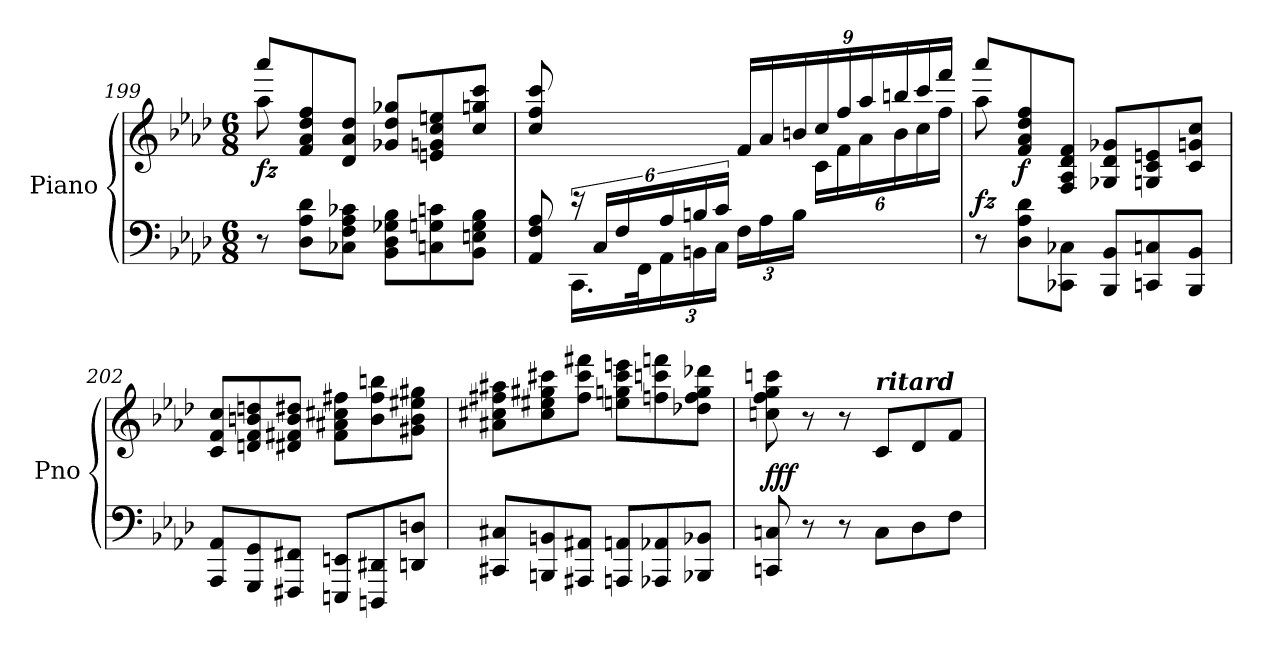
**kern	**kern	**dynam
*part1	*part1	*part1
*staff2	*staff1	*staff1/2
*I"Piano	*	*
*I'Pno	*	*
!!LO:LB:g=z
*clefF4	*clefG2	*
*k[b-e-a-d-]	*k[b-e-a-d-]	*
*M6/8	*M6/8	*
=199	=199	=199
*	*^	*
!	!	!	!LO:DY:b
8r	8aaa-/L	8aa-\	fz
8D-\ 8A-\ 8d-\L	8f/ 8a-/ 8dd-/ 8ff/	8reyy	.
8C-X\ 8F\ 8A-\ 8c-X\J	8d-/ 8a-/ 8dd-/J	2rcyy	.
8BB-\ 8D-\ 8G-X\ 8B-\L	8g-X/ 8dd-/ 8gg-X/L	.	.
8Cn\ 8Gn\ 8cn\	8en/ 8gn/ 8cc/ 8een/	.	.
8BB-\ 8En\ 8G\ 8B-\J	8cc/ 8ggn/ 8ccc/J	.	.
=200	=200	=200	=200
*^	*	*	*
8AA-/ 8F/ 8A-/	8rAAAyy	8cc/ 8ff/ 8ccc/	2rFyy	.
24r	16.CC\LL	8ryy	.	.
24C/LL	.	.	.	.
24F/	.	.	.	.
.	32FF\K	.	.	.
*Xbrackettup	*	*	*	*
24A-/	24AA-\	8ryy	.	.
24Bn/	24BBn\	.	.	.
24c/JJ	24C\JJ	.	.	.
*	*	*Xbrackettup	*	*
4.rAyy	24F\LL	24f/LL	.	.
.	24A-\	24a-/	.	.
.	24B\JJ	24bn/	.	.
.	4ryy	24cc/	24c\LL	.
.	.	24ff/	24f\	.
.	.	24aa-/	24a-\	.
.	.	24bbn/	24b\	.
.	.	24ccc/	24cc\	.
.	.	24fff/JJ	24ff\JJ	.
*v	*v	*	*	*
=201	=201	=201	=201
!	!	!	!LO:DY:a=2
8r	8aaa-/L	8aa-\	fz
!	!	!	!LO:DY:b
8D-\ 8A-\ 8d-\L	8f/ 8a-/ 8dd-/ 8ff/	8reyy	f
8CC-X\ 8C-X\J	8F/ 8A-/ 8d-/ 8f/J	2rcyy	.
8BBB-/ 8BB-/L	8G-X/ 8d-/ 8g-X/L	.	.
8CCn/ 8Cn/	8Gn/ 8c/ 8en/	.	.
8BBB-/ 8BB-/J	8c/ 8gn/ 8cc/J	.	.
*	*v	*v	*
!!LO:PB:g=z
=202	=202	=202
8AAA-/ 8AA-/L	8c/ 8f/ 8cc/L	.
8GGG/ 8GG/	8dn/ 8f/ 8bn/ 8ddn/	.
8FFF#X/ 8FF#X/J	8d#X/ 8f#X/ 8b/ 8dd#X/J	.
8EEEn/ 8EEn/L	8f#\ 8a#X\ 8cc#X\ 8ff#X\L	.
8DDDn/ 8DD#X/	8b\ 8ff#\ 8bbn\	.
8DDn/ 8Dn/J	8g#X\ 8b\ 8ee#X\ 8gg#X\J	.
=203	=203	=203
8CC#X/ 8C#X/L	8a#X\ 8cc#X\ 8ff#X\ 8aa#X\L	.
8BBBn/ 8BBn/	8cc#\ 8ee#X\ 8gg#X\ 8ccc#X\	.
8AAA#X/ 8AA#X/J	8ff#\ 8ccc#\ 8fff#X\J	.
8AAAn/ 8AAn/L	8een\ 8ggn\ 8ccc#\ 8eeen\L	.
8AAA-X/ 8AA-X/	8ffn\ 8cccn\ 8fffn\	.
8BBB-X/ 8BB-X/J	8dd-X\ 8ff\ 8gg\ 8ddd-X\J	.
=204	=204	=204
!	!	!LO:DY:a=2
8CCn/ 8Cn/	8ccn\ 8ff\ 8gg\ 8cccn\	fff
8r	8r	.
8r	8r	.
!	!LO:TX:a:Bi:t=ritard	!
8C\L	8c/L	.
8D-\	8d-/	.
8F\J	8f/J	.
=	=	=
*-	*-	*-
